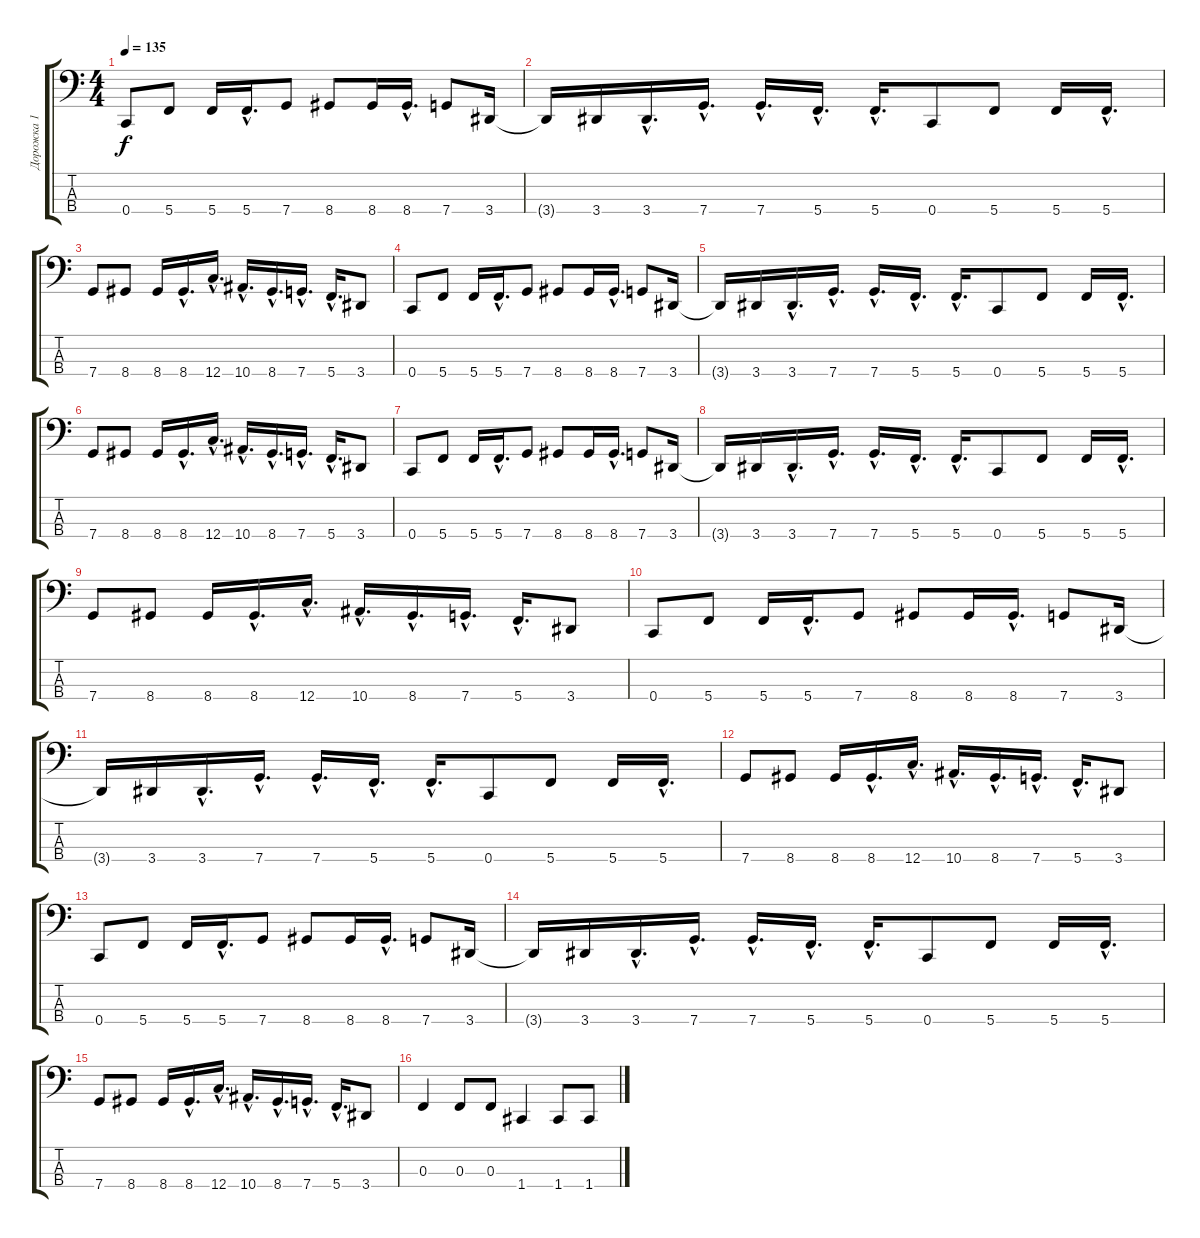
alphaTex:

\track ("Дорожка 1" "Дорожка 1") {instrument slapbass1}
\staff {score tabs}
\tuning (Eb2 Bb1 F1 C1) {hide}
\ts (4 4)
\tempo 135
\clef f4
\ks c
0.4.8{dy f instrument slapbass1} 5.4.8 5.4.16 5.4{hac}.16{d} 7.4.8 8.4.8 8.4.16 8.4{hac}.16{d} 7.4.8 3.4.16 |
3.4{t}.16 3.4.16 3.4{hac}.16{d} 7.4{hac}.16{d} 7.4{hac}.16{d} 5.4{hac}.16{d} 5.4{hac}.16{d} 0.4.8 5.4.8 5.4.16 5.4{hac}.16{d} |
7.4.8 8.4.8 8.4.16 8.4{hac}.16{d} 12.4{hac}.16{d} 10.4{hac}.16{d} 8.4{hac}.16{d} 7.4{hac}.16{d} 5.4{hac}.16{d} 3.4.8 |
0.4.8 5.4.8 5.4.16 5.4{hac}.16{d} 7.4.8 8.4.8 8.4.16 8.4{hac}.16{d} 7.4.8 3.4.16 |
3.4{t}.16 3.4.16 3.4{hac}.16{d} 7.4{hac}.16{d} 7.4{hac}.16{d} 5.4{hac}.16{d} 5.4{hac}.16{d} 0.4.8 5.4.8 5.4.16 5.4{hac}.16{d} |
7.4.8 8.4.8 8.4.16 8.4{hac}.16{d} 12.4{hac}.16{d} 10.4{hac}.16{d} 8.4{hac}.16{d} 7.4{hac}.16{d} 5.4{hac}.16{d} 3.4.8 |
0.4.8 5.4.8 5.4.16 5.4{hac}.16{d} 7.4.8 8.4.8 8.4.16 8.4{hac}.16{d} 7.4.8 3.4.16 |
3.4{t}.16 3.4.16 3.4{hac}.16{d} 7.4{hac}.16{d} 7.4{hac}.16{d} 5.4{hac}.16{d} 5.4{hac}.16{d} 0.4.8 5.4.8 5.4.16 5.4{hac}.16{d} |
7.4.8 8.4.8 8.4.16 8.4{hac}.16{d} 12.4{hac}.16{d} 10.4{hac}.16{d} 8.4{hac}.16{d} 7.4{hac}.16{d} 5.4{hac}.16{d} 3.4.8 |
0.4.8 5.4.8 5.4.16 5.4{hac}.16{d} 7.4.8 8.4.8 8.4.16 8.4{hac}.16{d} 7.4.8 3.4.16 |
3.4{t}.16 3.4.16 3.4{hac}.16{d} 7.4{hac}.16{d} 7.4{hac}.16{d} 5.4{hac}.16{d} 5.4{hac}.16{d} 0.4.8 5.4.8 5.4.16 5.4{hac}.16{d} |
7.4.8 8.4.8 8.4.16 8.4{hac}.16{d} 12.4{hac}.16{d} 10.4{hac}.16{d} 8.4{hac}.16{d} 7.4{hac}.16{d} 5.4{hac}.16{d} 3.4.8 |
0.4.8 5.4.8 5.4.16 5.4{hac}.16{d} 7.4.8 8.4.8 8.4.16 8.4{hac}.16{d} 7.4.8 3.4.16 |
3.4{t}.16 3.4.16 3.4{hac}.16{d} 7.4{hac}.16{d} 7.4{hac}.16{d} 5.4{hac}.16{d} 5.4{hac}.16{d} 0.4.8 5.4.8 5.4.16 5.4{hac}.16{d} |
7.4.8 8.4.8 8.4.16 8.4{hac}.16{d} 12.4{hac}.16{d} 10.4{hac}.16{d} 8.4{hac}.16{d} 7.4{hac}.16{d} 5.4{hac}.16{d} 3.4.8 |
0.3.4 0.3.8 0.3.8 1.4.4 1.4.8 1.4.8
